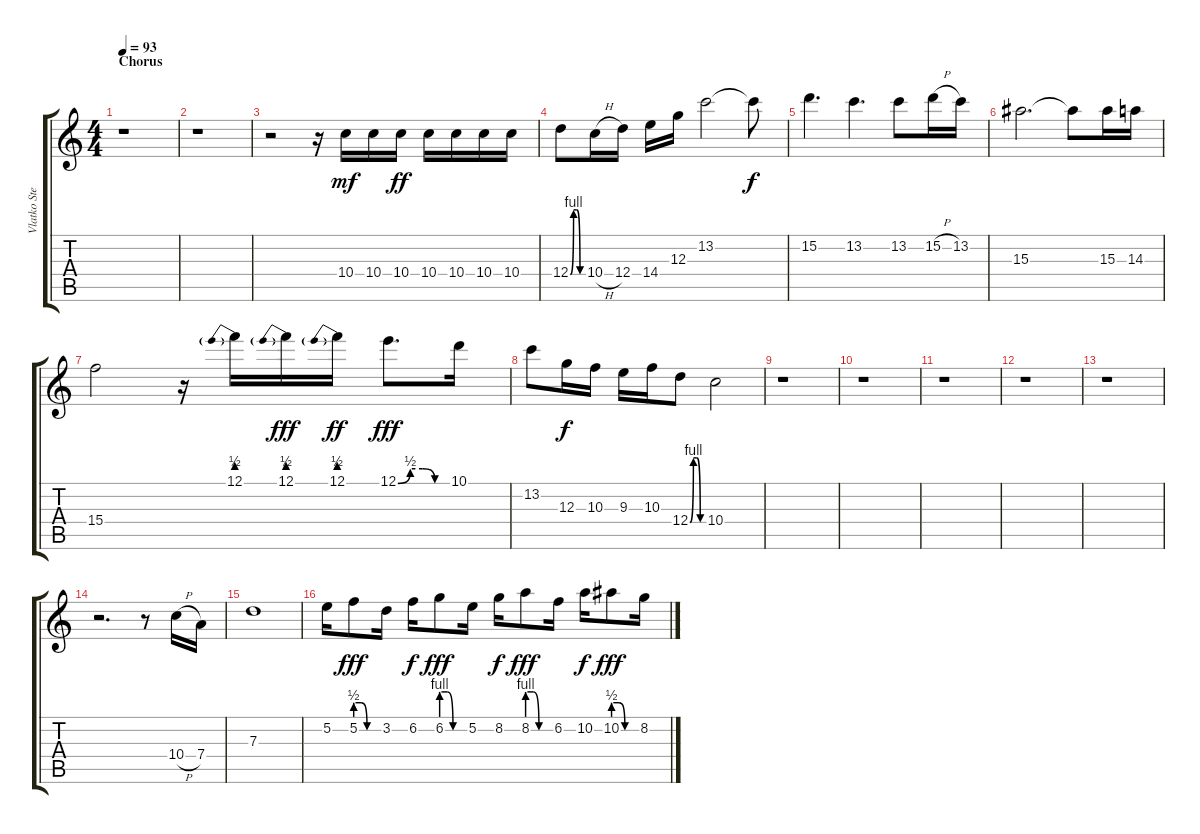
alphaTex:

\track ("Vlatko Stefanovski" "Vlatko Ste") {instrument overdrivenguitar}
\staff {score tabs}
\tuning (E4 B3 G3 D3 A2 E2) {hide}
\ts (4 4)
\section ("" "Chorus")
\tempo 93
\clef g2
\ks c
r.1{dy f} |
r.1 |
r.2 r.16 10.4.16{dy mf} 10.4.16 10.4.16{dy ff} 10.4.16 10.4.16 10.4.16 10.4.16 |
12.4{be (custom 0 0 15 4 30 4 45 0 60 0)}.8 10.4{h}.16 12.4.16 14.4.16 12.3.16 13.2.2 13.2{t}.8{dy f} |
15.2.4{d} 13.2.4{d} 13.2.8 15.2{h}.16 13.2.16 |
15.3.2{d} 15.3{t}.8 15.3.16 14.3.16 |
15.4.2 r.16 12.1{be (prebend 0 2 60 2)}.16 12.1{be (prebend 0 2 60 2)}.16{dy fff} 12.1{be (prebend 0 2 60 2)}.16{dy ff} 12.1{be (custom 0 0 15 2 30 2 45 0 60 0)}.8{d dy fff} 10.1.16 |
13.2.8 12.3.16{dy f} 10.3.16 9.3.16 10.3.16 12.4{be (custom 0 0 15 4 30 4 45 0 60 0)}.8 10.4.2 |
r.1 |
r.1 |
r.1 |
r.1 |
r.1 |
r.2{d} r.8 10.4{h}.16 7.4.16 |
7.3.1 |
5.2.16 5.2{be (custom 0 2 15 2 30 0 60 0)}.8{dy fff} 3.2.16 6.2.16{dy f} 6.2{be (custom 0 4 15 4 30 0 60 0)}.8{dy fff} 5.2.16 8.2.16{dy f} 8.2{be (custom 0 4 15 4 30 0 60 0)}.8{dy fff} 6.2.16 10.2.16{dy f} 10.2{be (custom 0 2 15 2 30 0 60 0)}.8{dy fff} 8.2.16
